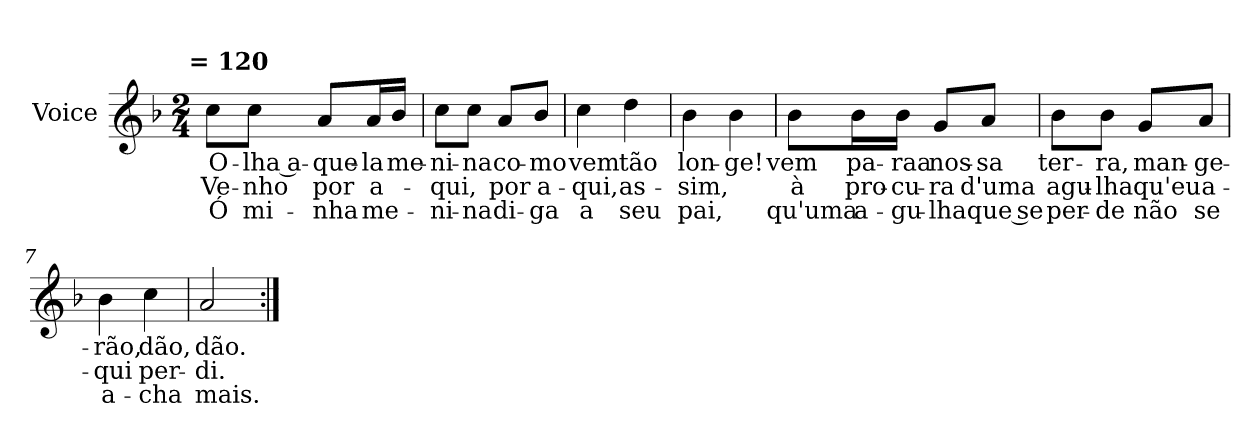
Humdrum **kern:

**kern	**text	**text	**text
*part1	*part1	*part1	*part1
*staff1	*staff1	*staff1	*staff1
*I"Voice	*	*	*
*I'Vo.	*	*	*
*clefG2	*	*	*
*k[b-]	*	*	*
!!LO:TX:omd:t=\n                                = 120
*M2/4	*	*	*
*MM120	*	*	*
=1	=1	=1	=1
8cc\L	O-	Ve-	Ó
8cc\J	-lha a-	-nho	mi-
8a/L	-que-	por	-nha
16a/L	-la	a-	me-
16b-/JJ	me-	.	.
=2	=2	=2	=2
8cc\L	-ni-	-qui,	-ni-
8cc\J	-na	.	-na
8a/L	co-	por	di-
8b-/J	-mo	a-	-ga
=3	=3	=3	=3
4cc\	vem	-qui,	a
4dd\	tão	as-	seu
=4	=4	=4	=4
4b-\	lon-	-sim,	pai,
4b-\	-ge!	.	.
!!LO:LB:g=z
=5	=5	=5	=5
8b-\L	vem	à	qu'uma
16b-\L	pa-	pro-	a-
16b-\JJ	-raa	-cu-	-gu-
8g/L	nos-	-ra	-lha
8a/J	-sa	d'uma	que se
=6	=6	=6	=6
8b-\L	ter-	agu-	per-
8b-\J	-ra,	-lha	-de
8g/L	man-	qu'eu	não
8a/J	-ge-	a-	se
=7	=7	=7	=7
4b-\	-rão,	-qui	a-
4cc\	dão,	per-	-cha
=8	=8	=8	=8
2a/	dão.	-di.	mais.
=:|!	=:|!	=:|!	=:|!
*-	*-	*-	*-
